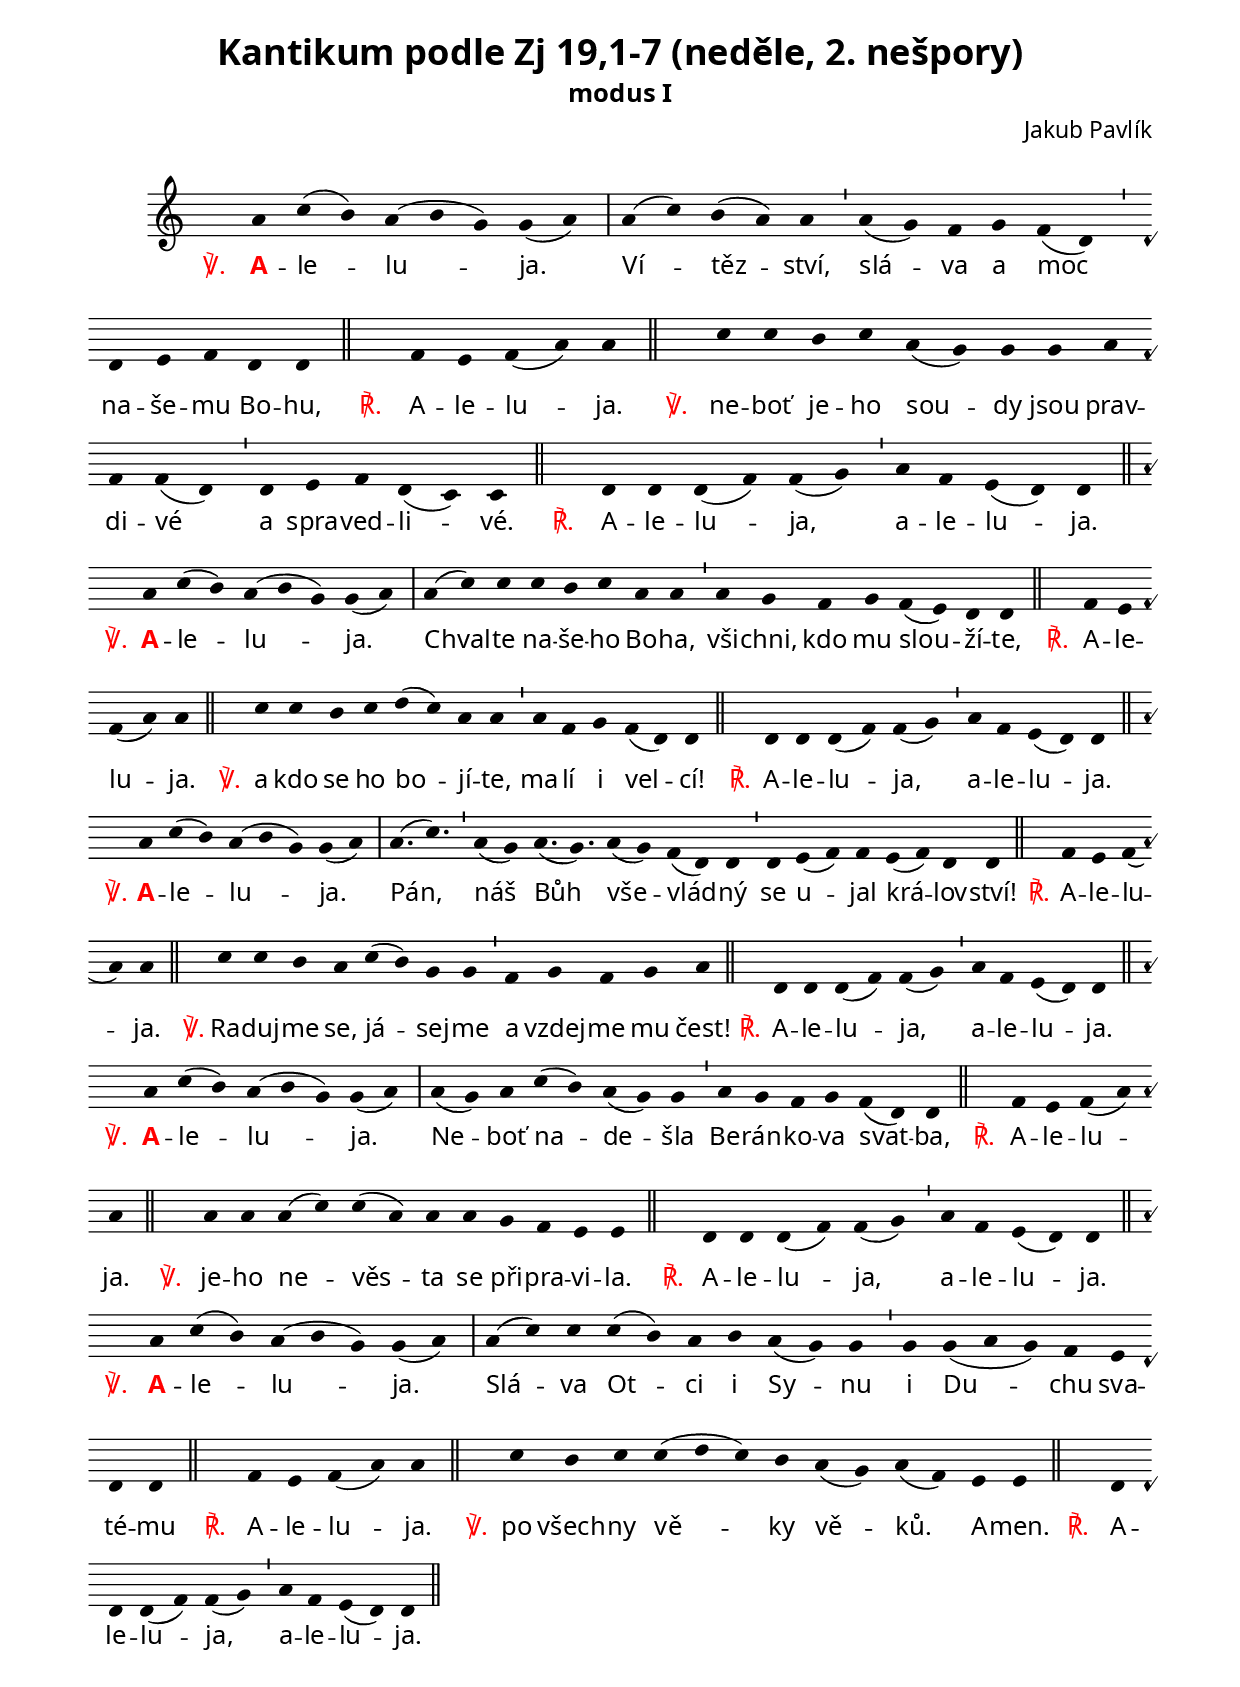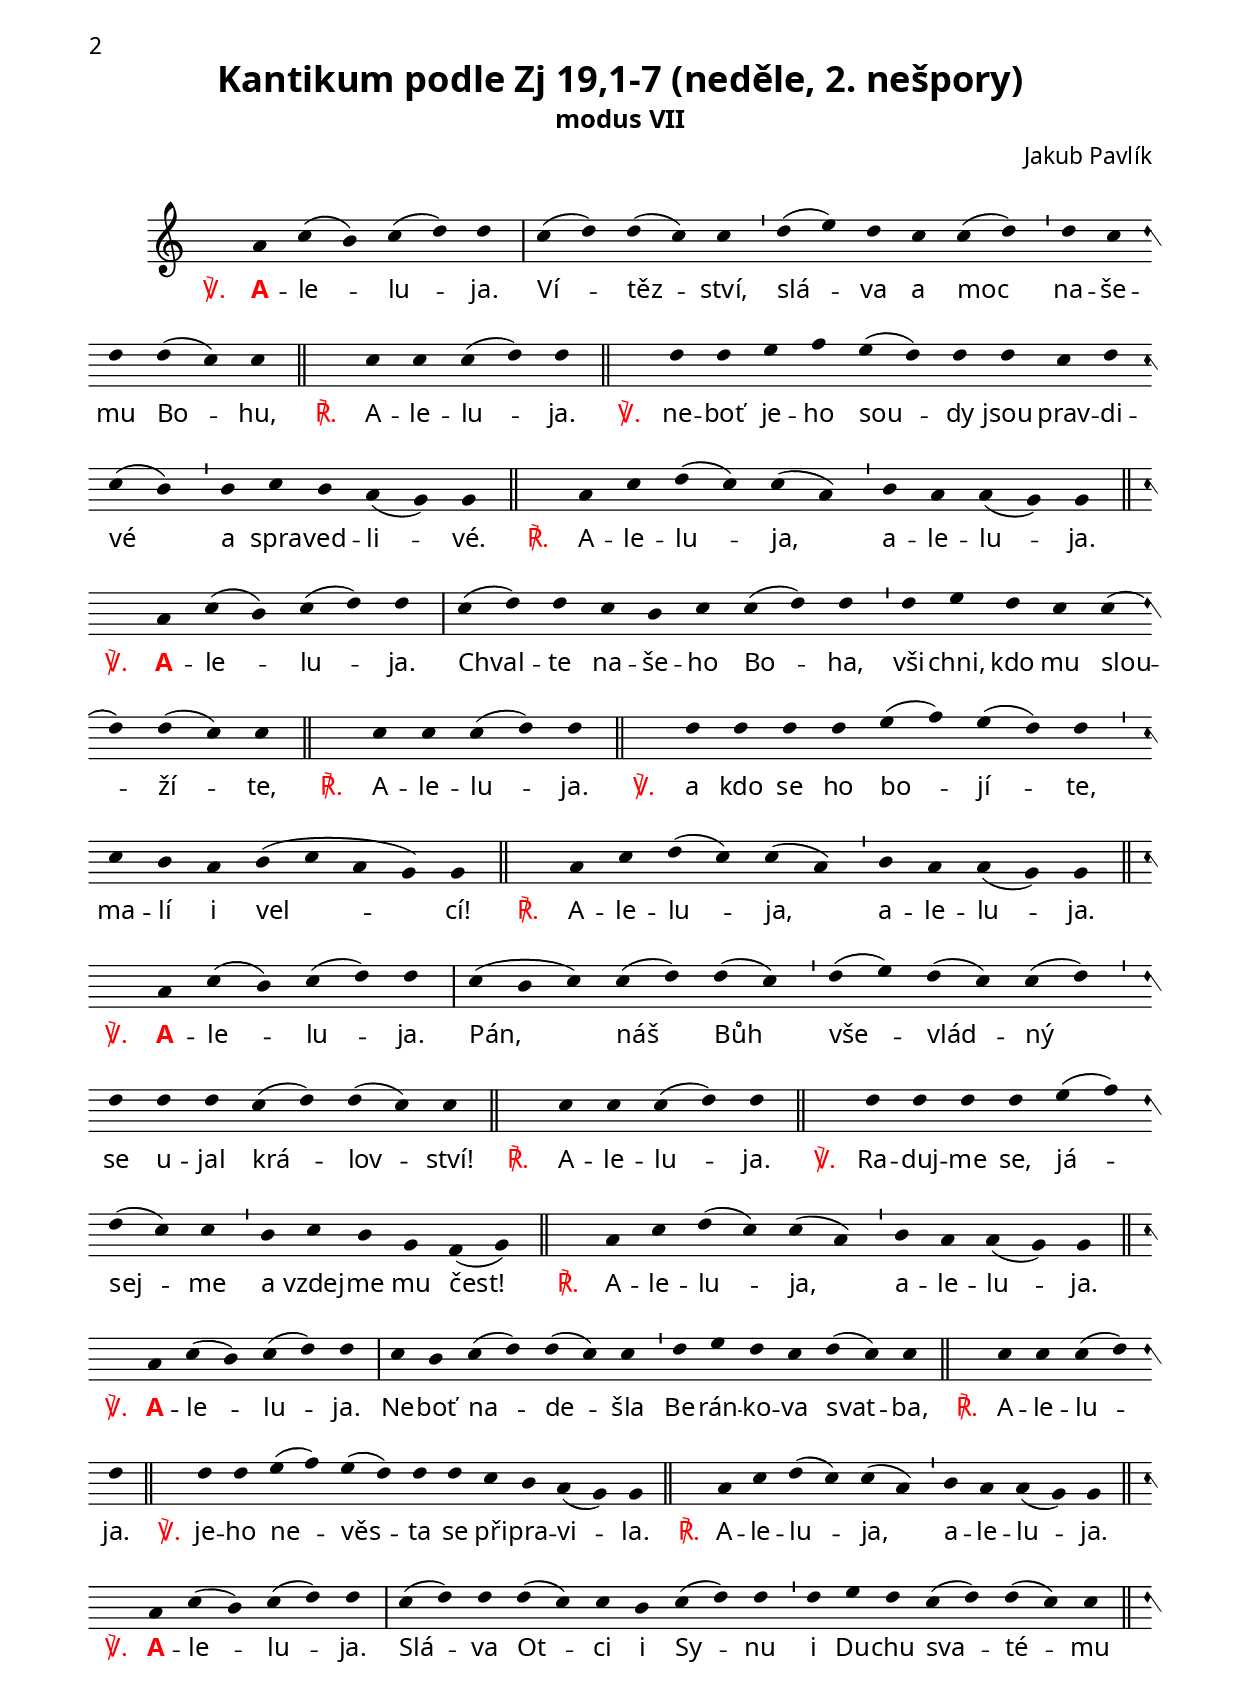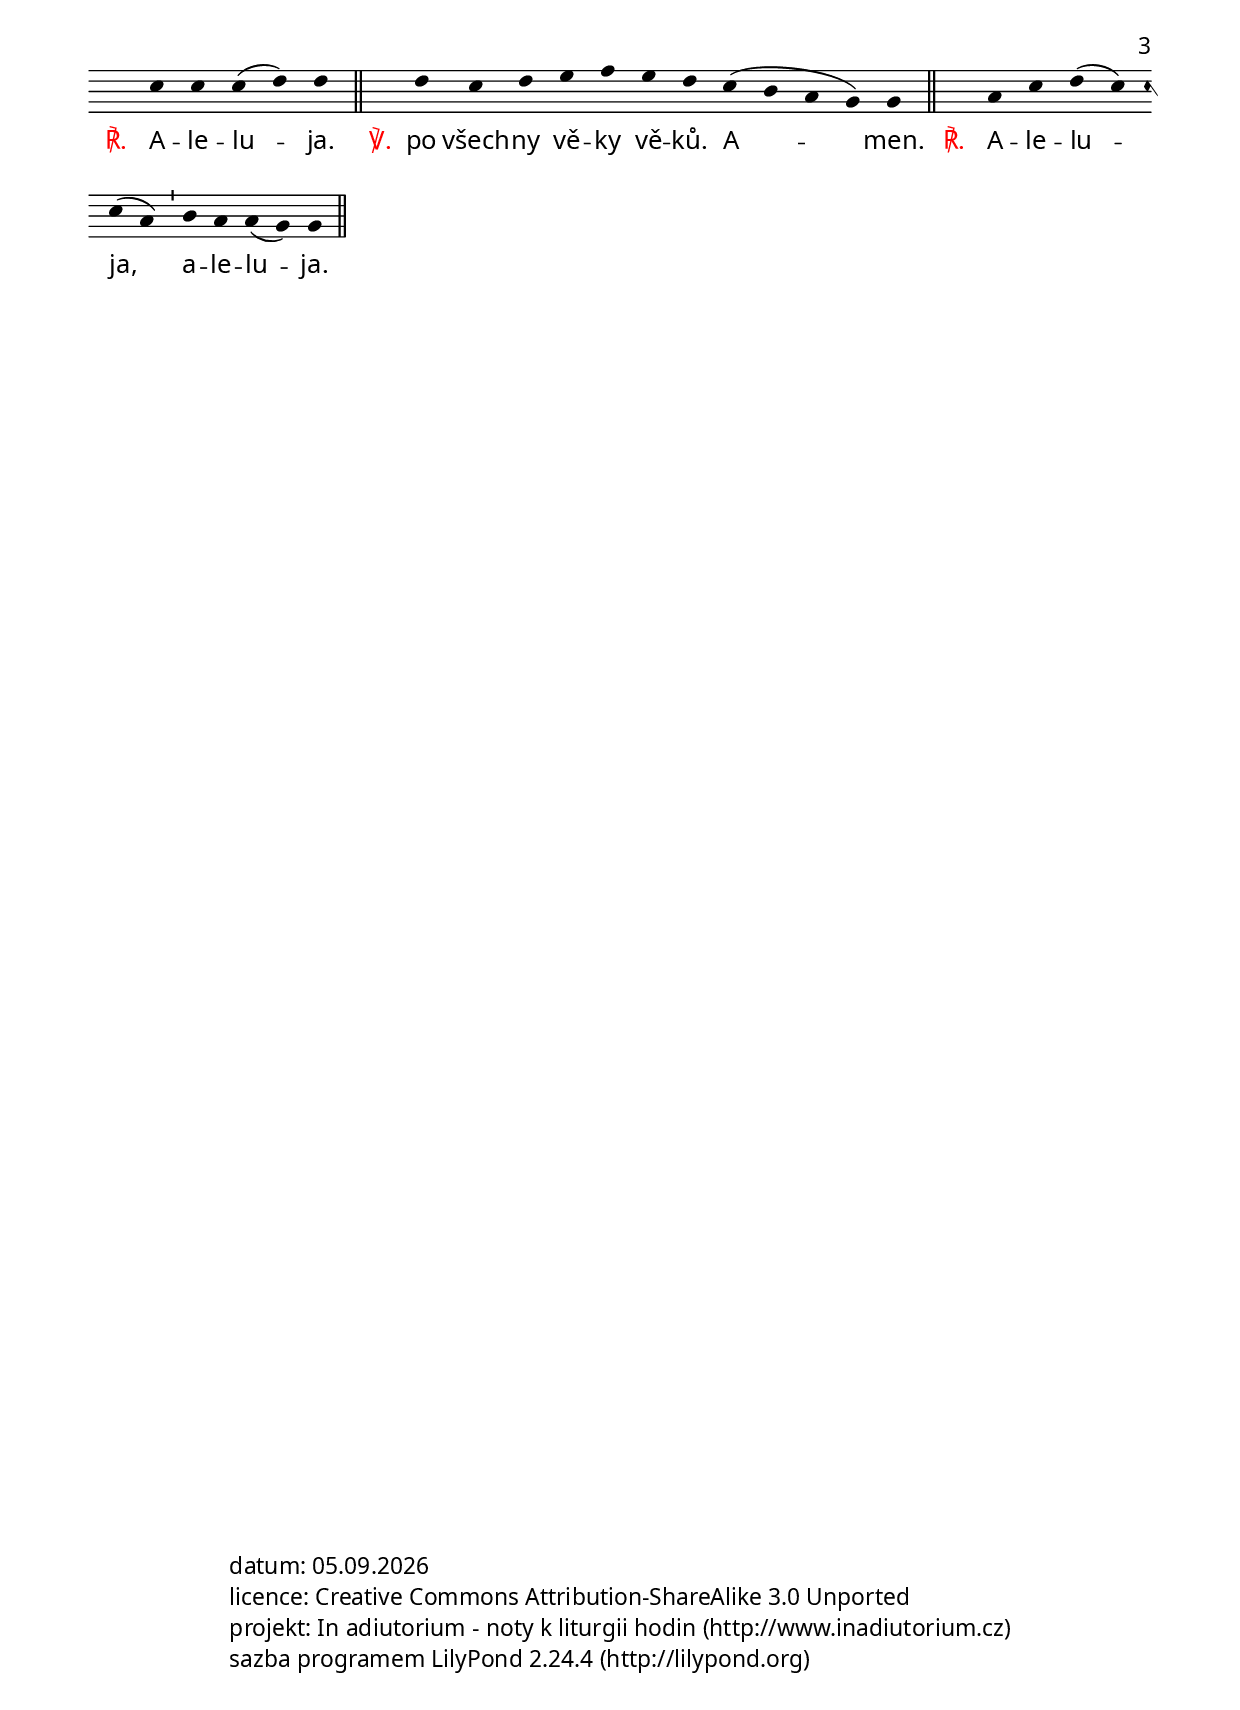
\version "2.15.37"

\header {
  title = "Kantikum podle Zj 19,1-7 (neděle, 2. nešpory)"
  composer = "Jakub Pavlík"
}

\include "spolecne.ly"

% melodie aleluja
mal = { \bar "||" \neviditelna f f f d c \bar "||" \break }
malal = { \bar "||" \neviditelna a a a( g) g f \breathe d f( g) g f \bar "||" \break }
% text aleluja
ial = \lyricmode { \markup\bold\large\with-color #red {A} -- le -- lu -- ja. }
al = \lyricmode { \Response A -- le -- lu -- ja. }
alal = \lyricmode { \Response A -- le -- lu -- ja, a -- le -- lu -- ja. }

kantikumZjXIXtext = \lyricmode {
  \Verse \ial
  Ví -- těz -- ství, slá -- va a moc na -- še -- mu Bo -- hu,
  \al
  \Verse ne -- boť je -- ho sou -- dy jsou prav -- di -- vé a spra -- ved -- li -- vé.
  \alal
  
  \Verse \ial
  Chval -- te na -- še -- ho Bo -- ha, vši -- chni, kdo mu slou -- ží -- te,
  \al
  \Verse a kdo se ho bo -- jí -- te, ma -- lí i vel -- cí!
  \alal
  
  \Verse \ial
  Pán, náš Bůh vše -- vlád -- ný se u -- jal krá -- lov -- ství!
  \al
  \Verse Ra -- duj -- me se, já -- sej -- me a vzdej -- me mu čest!
  \alal

  \Verse \ial
  Ne -- boť na -- de -- šla Be -- rán -- ko -- va svat -- ba,
  \al
  \Verse je -- ho ne -- věs -- ta se při -- pra -- vi -- la.
  \alal
  
  \Verse \ial
  Slá -- va Ot -- ci i Sy -- nu i Du -- chu sva -- té -- mu
  \al
  \Verse po všech -- ny vě -- ky vě -- ků. A -- men.
  \alal
}

modIial = \relative c'' { \neviditelna a a4 c( b) a( b g) g( a) \barMax }
modIal = \relative c' { \neviditelna f f4 e f( a) a \barFinalis }
modIalal = \relative c' { \neviditelna d d4 d d( f) f( g) \barMin a f e( d) d \barFinalis \break }

\bookpart {
  \header {
    subtitle = "modus I"
  }
  
  \score {
    \relative c'' {
      \choralniRezim
      
      % Vitezstvi
      \modIial 
      a4( c) b( a) a \barMin a( g) f g f( d) \barMin d e f d d \barFinalis
      \modIal 
      \neviditelna a
      c'4 c b c a( g) g g a f f( d) \barMin d e f d( c) c \barFinalis
      \modIalal
      
      % Chvalte naseho Boha
      \modIial
      a'4( c) c c b c a a \barMin a g f g f( e) d d \barFinalis
      \modIal
      \neviditelna a
      c'4 c b c d( c) a a \barMin a f g f( d) d \barFinalis
      \modIalal
      
      % Pan, nas Buh
      \modIial
      a'4.( c) \barMin a4( g) a4.( g) a4( g) f( d) d \barMin d e( f) f e( f) d d \barFinalis
      \modIal
      \neviditelna a
      c'4 c b a c( b) g g \barMin f g f g a \barFinalis
      \modIalal
      
      % Nebot nadesla
      \modIial
      a4( g) a c( b) a( g) g \barMin a g f g f( d) d \barFinalis
      \modIal
      \neviditelna a
      a'4 a a( c) c( a) a a g f e e \barFinalis
      \modIalal
      
      % Slava
      \modIial
      a4( c) c c( b) a b a( g) g \barMin g g( a g) f e d d \barFinalis
      \modIal
      \neviditelna a
      c'4 b c c( d c) b a( g) a( f) e e \barFinalis
      \modIalal
    }
    \addlyrics {
      \kantikumZjXIXtext
    }
  }
}

modVIIial = \relative c'' { \neviditelna c a c( b) c( d) d \barMax }
modVIIal = \relative c'' { \neviditelna d c c c( d) d \barFinalis }
modVIIalal = \relative c'' { \neviditelna c a c d( c) c( a) \barMin b a a( g) g  \barFinalis \break }

\bookpart {
  \header {
    subtitle = "modus VII"
  }
  
  \score {
    \relative c'' {
      \choralniRezim
      
      % Vitezstvi
      \modVIIial
      c4( d) d( c) c \barMin d( e) d c c( d) \barMin d c d d( c) c \barFinalis
      \modVIIal
      \neviditelna c
      d d e f e( d) d d c d c( b) \barMin b c b a( g) g \barFinalis
      \modVIIalal
      
      % Chvalte
      \modVIIial
      c4( d) d c b c c( d) d \barMin d e d c c( d) d( c) c \barFinalis
      \modVIIal
      \neviditelna c
      d4 d d d e( f) e( d) d \barMin c b a b( c a g) g \barFinalis
      \modVIIalal
      
      % Pan nas Buh
      \modVIIial
      c4( b c) c( d) d( c) \barMin d( e) d( c) c( d) \barMin d d d c( d) d( c) c \barFinalis
      \modVIIal
      \neviditelna c
      d4 d d d e( f) d( c) c \barMin b c b g f( g) \barFinalis
      \modVIIalal
      
      % Nebot nadesla
      \modVIIial
      c4 b c( d) d( c) c \barMin d e d c d( c) c \barFinalis
      \modVIIal
      \neviditelna c
      d d e( f) e( d) d d c b a( g) g \barFinalis
      \modVIIalal
      
      % Slava
      \modVIIial
      c4( d) d d( c) c b c( d) d \barMin d e d c( d) d( c) c \barFinalis
      \modVIIal
      \neviditelna c
      d c d e f e d c( b a g) g \barFinalis
      \modVIIalal
    }
    \addlyrics {
      \kantikumZjXIXtext
    }
  }
}